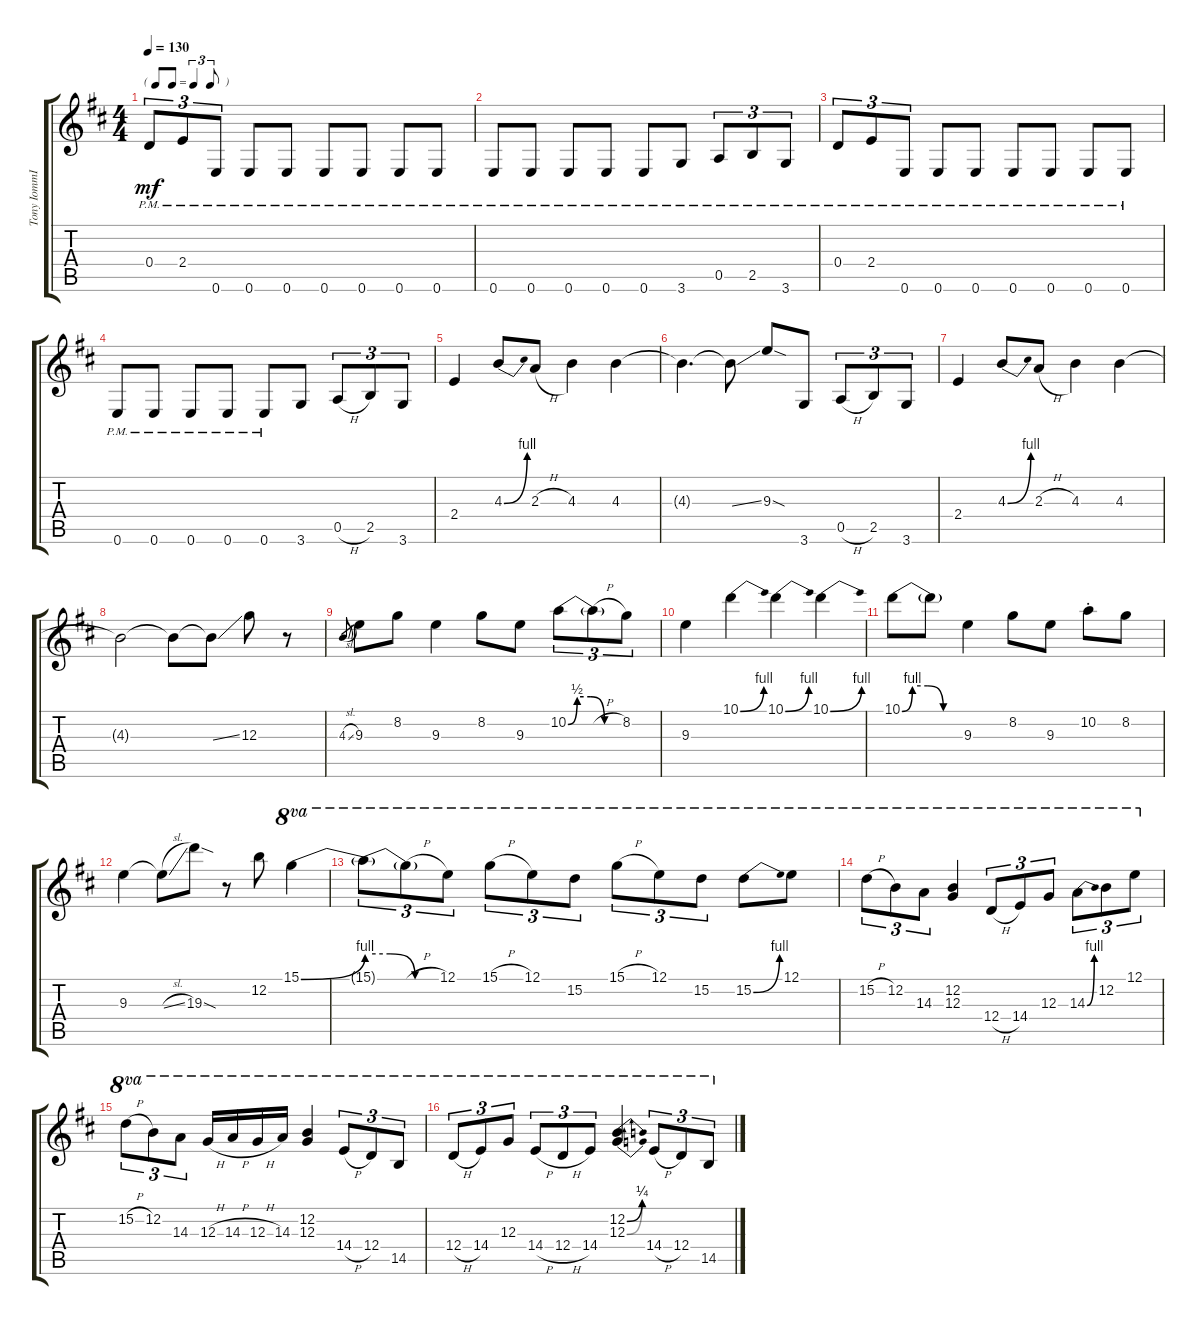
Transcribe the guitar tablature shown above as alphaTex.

\track ("Tony IommI Distortion (Lead II)" "Tony IommI") {instrument distortionguitar}
\staff {score tabs}
\tuning (E4 B3 G3 D3 A2 E2) {hide}
\ts (4 4)
\tf triplet8th
\tempo 130
\clef g2
\ks d
0.4{pm}.8{tu (3 2) dy mf} 2.4{pm}.8{tu (3 2)} 0.6{pm}.8{tu (3 2)} 0.6{pm}.8 0.6{pm}.8 0.6{pm}.8 0.6{pm}.8 0.6{pm}.8 0.6{pm}.8 |
0.6{pm}.8 0.6{pm}.8 0.6{pm}.8 0.6{pm}.8 0.6{pm}.8 3.6{pm}.8 0.5{pm}.8{tu (3 2)} 2.5{pm}.8{tu (3 2)} 3.6{pm}.8{tu (3 2)} |
0.4{pm}.8{tu (3 2)} 2.4{pm}.8{tu (3 2)} 0.6{pm}.8{tu (3 2)} 0.6{pm}.8 0.6{pm}.8 0.6{pm}.8 0.6{pm}.8 0.6{pm}.8 0.6{pm}.8 |
0.6{pm}.8 0.6{pm}.8 0.6{pm}.8 0.6{pm}.8 0.6{pm}.8 3.6.8 0.5{h}.8{tu (3 2)} 2.5.8{tu (3 2)} 3.6.8{tu (3 2)} |
2.4.4 4.3{be (bend 0 0 60 4)}.8 2.3{h}.8 4.3.4 4.3.4 |
4.3{t}.4{d} 4.3{ss t}.8 9.3{sod}.8 3.6.8 0.5{h}.8{tu (3 2)} 2.5.8{tu (3 2)} 3.6.8{tu (3 2)} |
2.4.4 4.3{be (bend 0 0 60 4)}.8 2.3{h}.8 4.3.4 4.3.4 |
4.3{t}.2 4.3{t}.8 4.3{ss t}.8 12.3.8 r.8 |
4.3{sl}.8{gr} 9.3.8 8.2.8 9.3.4 8.2.8 9.3.8 10.2{be (custom 0 0 10 2 25 2 40 0 60 0)}.8{tu (3 2)} 10.2{h t}.8{tu (3 2)} 8.2.8{tu (3 2)} |
9.3.4 10.1{be (bend 0 0 60 4)}.4 10.1{be (bend 0 0 60 4)}.4 10.1{be (bend 0 0 60 4)}.4 |
10.1{be (custom 0 0 10 4 25 4 40 0 60 0)}.8 10.1{t}.8 9.3.4 8.2.8 9.3.8 10.2{st}.8 8.2.8 |
9.3.4 9.3{sl t}.8 19.3{sod}.8 r.8 12.2.8 15.1{be (bend 0 0 60 4)}.4{ot 8va} |
15.1{be (custom 0 4 20 4 40 0 60 0) t}.8{tu (3 2) ot 8va} 15.1{h t}.8{tu (3 2) ot 8va} 12.1.8{tu (3 2) ot 8va} 15.1{h}.8{tu (3 2) ot 8va} 12.1.8{tu (3 2) ot 8va} 15.2.8{tu (3 2) ot 8va} 15.1{h}.8{tu (3 2) ot 8va} 12.1.8{tu (3 2) ot 8va} 15.2.8{tu (3 2) ot 8va} 15.2{be (bend 0 0 60 4)}.8{ot 8va} 12.1.8{ot 8va} |
15.2{h}.8{tu (3 2) ot 8va} 12.2.8{tu (3 2) ot 8va} 14.3.8{tu (3 2) ot 8va} (12.2 12.3).4{ot 8va} 12.4{h}.8{tu (3 2) ot 8va} 14.4.8{tu (3 2) ot 8va} 12.3.8{tu (3 2) ot 8va} 14.3{be (bend 0 0 60 4)}.8{tu (3 2) ot 8va} 12.2.8{tu (3 2) ot 8va} 12.1.8{tu (3 2) ot 8va} |
15.2{h}.8{tu (3 2) ot 8va} 12.2.8{tu (3 2) ot 8va} 14.3.8{tu (3 2) ot 8va} 12.3{h}.16{ot 8va} 14.3{h}.16{ot 8va} 12.3{h}.16{ot 8va} 14.3.16{ot 8va} (12.2 12.3).4{ot 8va} 14.4{h}.8{tu (3 2) ot 8va} 12.4.8{tu (3 2) ot 8va} 14.5.8{tu (3 2) ot 8va} |
12.4{h}.8{tu (3 2) ot 8va} 14.4.8{tu (3 2) ot 8va} 12.3.8{tu (3 2) ot 8va} 14.4{h}.8{tu (3 2) ot 8va} 12.4{h}.8{tu (3 2) ot 8va} 14.4.8{tu (3 2) ot 8va} (12.2{be (bend 0 0 60 1)} 12.3{be (bend 0 0 60 1)}).4{ot 8va} 14.4{h}.8{tu (3 2) ot 8va} 12.4.8{tu (3 2) ot 8va} 14.5.8{tu (3 2) ot 8va}
